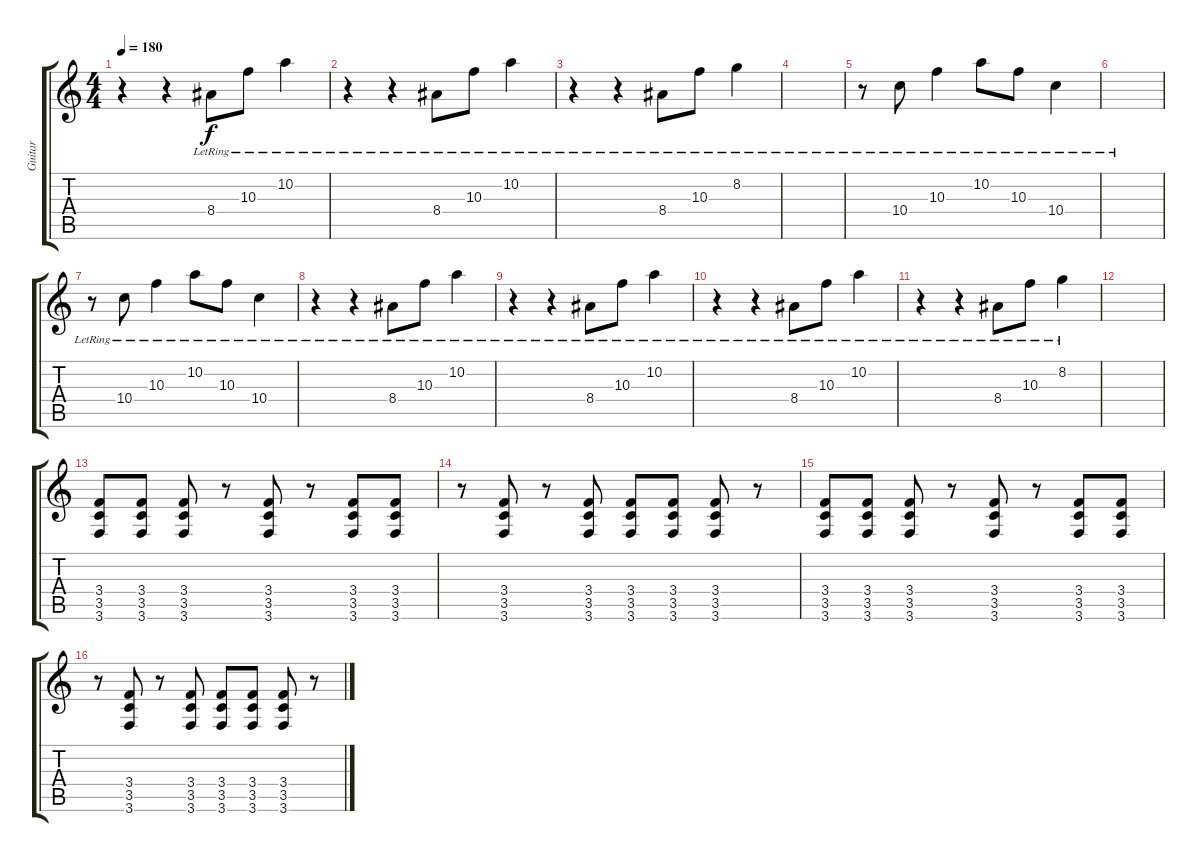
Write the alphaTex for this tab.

\track ("Guitar" "Guitar") {instrument distortionguitar}
\staff {score tabs}
\tuning (E4 B3 G3 D3 A2 D2) {hide}
\ts (4 4)
\tempo 180
\clef g2
\ks c
r.4{dy f} r.4 8.4{lr}.8 10.3{lr}.8 10.2{lr}.4 |
r.4 r.4 8.4{lr}.8 10.3{lr}.8 10.2{lr}.4 |
r.4 r.4 8.4{lr}.8 10.3{lr}.8 8.2{lr}.4 |
|
r.8 10.4{lr}.8 10.3{lr}.4 10.2{lr}.8 10.3{lr}.8 10.4{lr}.4 |
|
r.8 10.4{lr}.8 10.3{lr}.4 10.2{lr}.8 10.3{lr}.8 10.4{lr}.4 |
r.4 r.4 8.4{lr}.8 10.3{lr}.8 10.2{lr}.4 |
r.4 r.4 8.4{lr}.8 10.3{lr}.8 10.2{lr}.4 |
r.4 r.4 8.4{lr}.8 10.3{lr}.8 10.2{lr}.4 |
r.4 r.4 8.4{lr}.8 10.3{lr}.8 8.2{lr}.4 |
|
(3.4 3.5 3.6).8 (3.4 3.5 3.6).8 (3.4 3.5 3.6).8 r.8 (3.4 3.5 3.6).8 r.8 (3.4 3.5 3.6).8 (3.4 3.5 3.6).8 |
r.8 (3.4 3.5 3.6).8 r.8 (3.4 3.5 3.6).8 (3.4 3.5 3.6).8 (3.4 3.5 3.6).8 (3.4 3.5 3.6).8 r.8 |
(3.4 3.5 3.6).8 (3.4 3.5 3.6).8 (3.4 3.5 3.6).8 r.8 (3.4 3.5 3.6).8 r.8 (3.4 3.5 3.6).8 (3.4 3.5 3.6).8 |
r.8 (3.4 3.5 3.6).8 r.8 (3.4 3.5 3.6).8 (3.4 3.5 3.6).8 (3.4 3.5 3.6).8 (3.4 3.5 3.6).8 r.8
